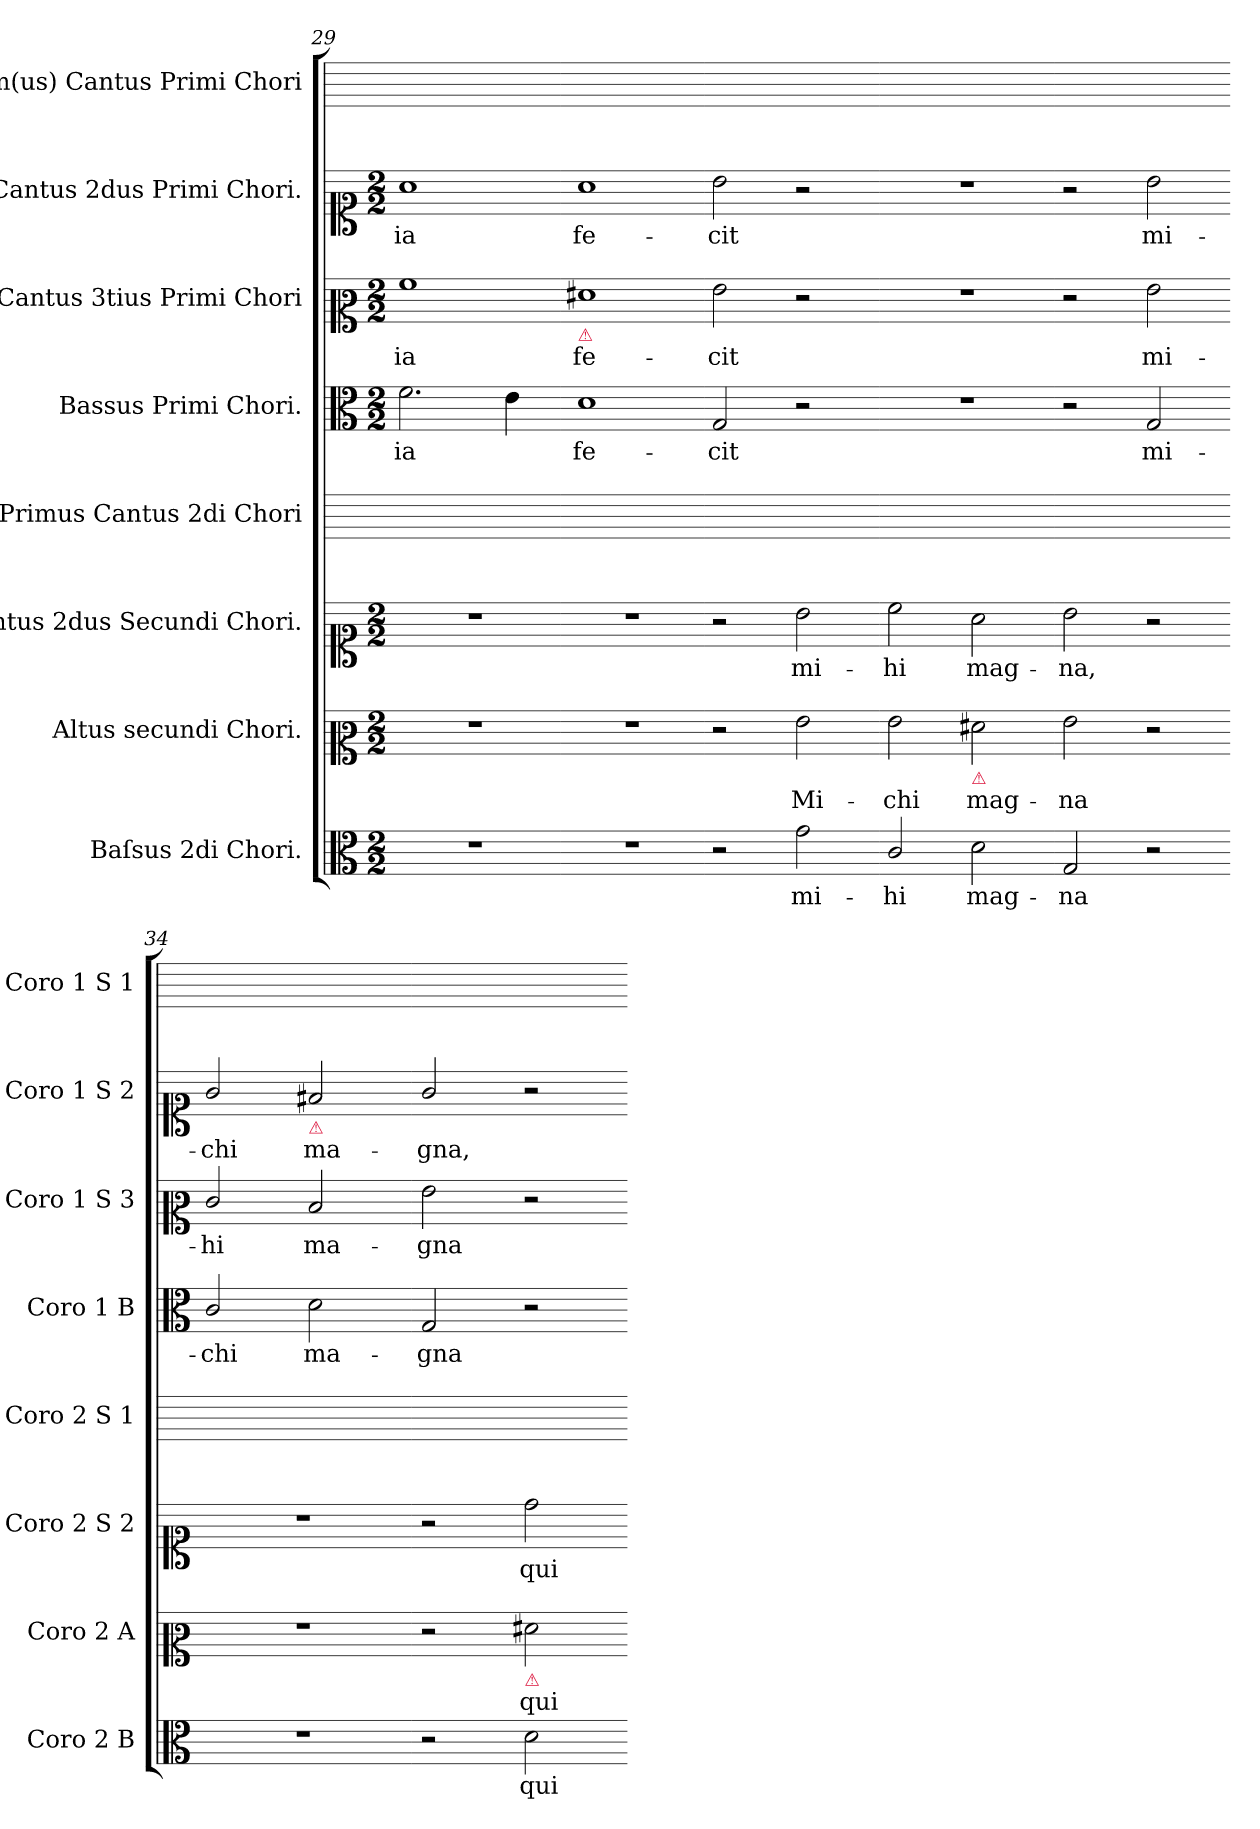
**kern	**text	**kern	**text	**kern	**text	**kern	**kern	**text	**kern	**text	**kern	**text	**kern
*part8	*part8	*part7	*part7	*part6	*part6	*part5	*part4	*part4	*part3	*part3	*part2	*part2	*part1
*staff8	*staff8	*staff7	*staff7	*staff6	*staff6	*staff5	*staff4	*staff4	*staff3	*staff3	*staff2	*staff2	*staff1
*I"Baſsus 2di Chori.	*	*I"Altus secundi Chori.	*	*I"Cantus 2dus Secundi Chori.	*	*I"Primus Cantus 2di Chori	*I"Bassus Primi Chori.	*	*I"Cantus 3tius Primi Chori	*	*I"Cantus 2dus Primi Chori.	*	*I"1m(us) Cantus Primi Chori
*I'Coro 2 B	*	*I'Coro 2 A	*	*I'Coro 2 S 2	*	*I'Coro 2 S 1	*I'Coro 1 B	*	*I'Coro 1 S 3	*	*I'Coro 1 S 2	*	*I'Coro 1 S 1
*clefC3	*	*clefC2	*	*clefC1	*	*	*clefC3	*	*clefC2	*	*clefC1	*	*
*k[]	*	*k[]	*	*k[]	*	*k[]	*k[]	*	*k[]	*	*k[]	*	*k[]
*C:	*	*C:	*	*C:	*	*C:	*C:	*	*C:	*	*C:	*	*C:
*M2/2	*	*M2/2	*	*M2/2	*	*	*M2/2	*	*M2/2	*	*M2/2	*	*
=29	=29	=29	=29	=29	=29	=29	=29	=29	=29	=29	=29	=29	=29
1r	.	1r	.	1r	.	1ryy	2.f\	-ia	1a	-ia	1a	-ia	1ryy
.	.	.	.	.	.	.	4e\	.	.	.	.	.	.
=30-	=30-	=30-	=30-	=30-	=30-	=30-	=30-	=30-	=30-	=30-	=30-	=30-	=30-
!	!	!	!	!	!	!	!	!	!LO:TX:b:color=crimson:t=⚠	!	!	!	!
1r	.	1r	.	1r	.	1ryy	1d	fe-	1f#X	fe-	1a	fe-	1ryy
=31-	=31-	=31-	=31-	=31-	=31-	=31-	=31-	=31-	=31-	=31-	=31-	=31-	=31-
2r	.	2r	.	2r	.	1ryy	2G/	-cit	2g\	-cit	2b\	-cit	1ryy
2g\	mi-	2g\	Mi-	2b\	mi-	.	2r	.	2r	.	2r	.	.
=32-	=32-	=32-	=32-	=32-	=32-	=32-	=32-	=32-	=32-	=32-	=32-	=32-	=32-
!	!	!	!	!	!	!	!	!	!	!	!LO:N:vis=0	!	!
2c/	-hi	2g\	-chi	2cc\	-hi	1ryy	1r	.	1r	.	1r	.	1ryy
!	!	!LO:TX:b:color=crimson:t=⚠	!	!	!	!	!	!	!	!	!	!	!
2d\	mag-	2f#X\	mag-	2a\	mag-	.	.	.	.	.	.	.	.
=33-	=33-	=33-	=33-	=33-	=33-	=33-	=33-	=33-	=33-	=33-	=33-	=33-	=33-
2G/	-na	2g\	-na	2b\	-na,	1ryy	2r	.	2r	.	2r	.	1ryy
2r	.	2r	.	2r	.	.	2G/	mi-	2g\	mi-	2b\	mi-	.
=34-	=34-	=34-	=34-	=34-	=34-	=34-	=34-	=34-	=34-	=34-	=34-	=34-	=34-
1r	.	1r	.	1r	.	1ryy	2c/	-chi	2e/	-hi	2g/	-chi	1ryy
!	!	!	!	!	!	!	!	!	!	!	!LO:TX:b:color=crimson:t=⚠	!	!
.	.	.	.	.	.	.	2d\	ma-	2d/	ma-	2f#X/	ma-	.
=35-	=35-	=35-	=35-	=35-	=35-	=35-	=35-	=35-	=35-	=35-	=35-	=35-	=35-
2r	.	2r	.	2r	.	1ryy	2G/	-gna	2g\	-gna	2g/	-gna,	1ryy
!	!	!LO:TX:b:color=crimson:t=⚠	!	!	!	!	!	!	!	!	!	!	!
2d\	qui	2f#X\	qui	2dd\	qui	.	2r	.	2r	.	2r	.	.
=-	=-	=-	=-	=-	=-	=-	=-	=-	=-	=-	=-	=-	=-
*-	*-	*-	*-	*-	*-	*-	*-	*-	*-	*-	*-	*-	*-
